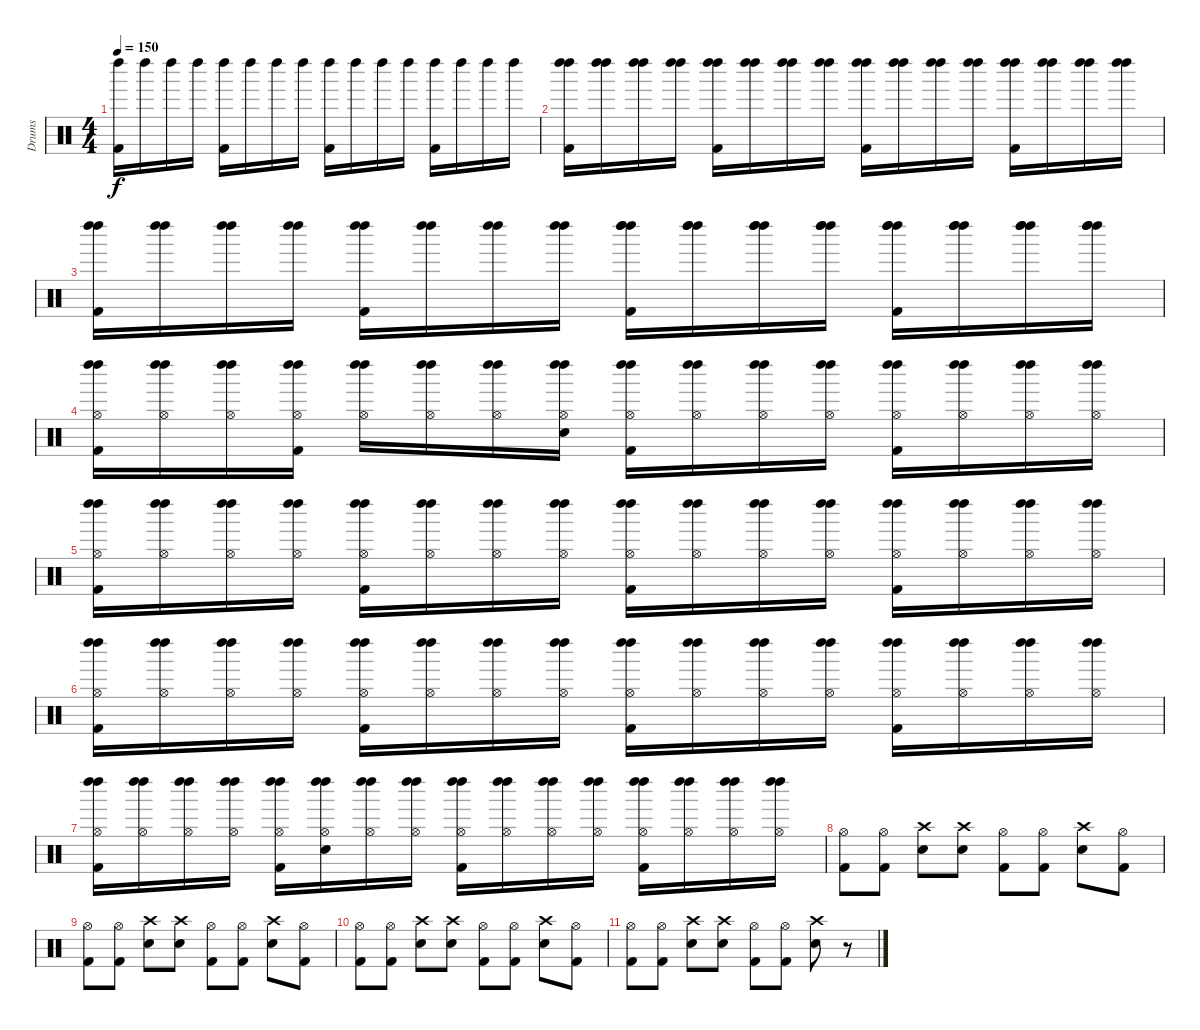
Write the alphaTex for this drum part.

\track ("Drums" "Drums") {instrument percussion}
\staff {score}
\articulation defaults
\ts (4 4)
\tempo 150
\clef neutral
\ks c
("Left Maraca (hit)" "Kick (hit) 2").16{dy f} "Left Maraca (hit)".16 "Left Maraca (hit)".16 "Left Maraca (hit)".16 ("Left Maraca (hit)" "Kick (hit) 2").16 "Left Maraca (hit)".16 "Left Maraca (hit)".16 "Left Maraca (hit)".16 ("Left Maraca (hit)" "Kick (hit) 2").16 "Left Maraca (hit)".16 "Left Maraca (hit)".16 "Left Maraca (hit)".16 ("Left Maraca (hit)" "Kick (hit) 2").16 "Left Maraca (hit)".16 "Left Maraca (hit)".16 "Left Maraca (hit)".16 |
("Left Maraca (hit)" "Left Maraca (hit)" "Kick (hit) 2").16 ("Left Maraca (hit)" "Left Maraca (hit)").16 ("Left Maraca (hit)" "Left Maraca (hit)").16 ("Left Maraca (hit)" "Left Maraca (hit)").16 ("Left Maraca (hit)" "Left Maraca (hit)" "Kick (hit) 2").16 ("Left Maraca (hit)" "Left Maraca (hit)").16 ("Left Maraca (hit)" "Left Maraca (hit)").16 ("Left Maraca (hit)" "Left Maraca (hit)").16 ("Left Maraca (hit)" "Left Maraca (hit)" "Kick (hit) 2").16 ("Left Maraca (hit)" "Left Maraca (hit)").16 ("Left Maraca (hit)" "Left Maraca (hit)").16 ("Left Maraca (hit)" "Left Maraca (hit)").16 ("Left Maraca (hit)" "Left Maraca (hit)" "Kick (hit) 2").16 ("Left Maraca (hit)" "Left Maraca (hit)").16 ("Left Maraca (hit)" "Left Maraca (hit)").16 ("Left Maraca (hit)" "Left Maraca (hit)").16 |
("Left Maraca (hit)" "Left Maraca (hit)" "Kick (hit) 2").16 ("Left Maraca (hit)" "Left Maraca (hit)").16 ("Left Maraca (hit)" "Left Maraca (hit)").16 ("Left Maraca (hit)" "Left Maraca (hit)").16 ("Left Maraca (hit)" "Left Maraca (hit)" "Kick (hit) 2").16 ("Left Maraca (hit)" "Left Maraca (hit)").16 ("Left Maraca (hit)" "Left Maraca (hit)").16 ("Left Maraca (hit)" "Left Maraca (hit)").16 ("Left Maraca (hit)" "Left Maraca (hit)" "Left Maraca (hit)" "Kick (hit) 2").16 ("Left Maraca (hit)" "Left Maraca (hit)" "Left Maraca (hit)").16 ("Left Maraca (hit)" "Left Maraca (hit)" "Left Maraca (hit)").16 ("Left Maraca (hit)" "Left Maraca (hit)" "Left Maraca (hit)").16 ("Left Maraca (hit)" "Left Maraca (hit)" "Left Maraca (hit)" "Kick (hit) 2").16 ("Left Maraca (hit)" "Left Maraca (hit)" "Left Maraca (hit)").16 ("Left Maraca (hit)" "Left Maraca (hit)" "Left Maraca (hit)").16 ("Left Maraca (hit)" "Left Maraca (hit)" "Left Maraca (hit)").16 |
("Left Maraca (hit)" "Left Maraca (hit)" "Hi-Hat (open)" "Kick (hit) 2").16 ("Left Maraca (hit)" "Left Maraca (hit)" "Hi-Hat (open)").16 ("Left Maraca (hit)" "Left Maraca (hit)" "Hi-Hat (open)").16 ("Left Maraca (hit)" "Left Maraca (hit)" "Hi-Hat (open)" "Kick (hit) 2").16 ("Left Maraca (hit)" "Left Maraca (hit)" "Hi-Hat (open)").16 ("Left Maraca (hit)" "Left Maraca (hit)" "Hi-Hat (open)").16 ("Left Maraca (hit)" "Left Maraca (hit)" "Hi-Hat (open)").16 ("Left Maraca (hit)" "Left Maraca (hit)" "Hi-Hat (open)" "Snare (hit)").16 ("Left Maraca (hit)" "Left Maraca (hit)" "Hi-Hat (open)" "Kick (hit) 2").16 ("Left Maraca (hit)" "Left Maraca (hit)" "Hi-Hat (open)").16 ("Left Maraca (hit)" "Left Maraca (hit)" "Hi-Hat (open)").16 ("Left Maraca (hit)" "Left Maraca (hit)" "Hi-Hat (open)").16 ("Left Maraca (hit)" "Left Maraca (hit)" "Hi-Hat (open)" "Kick (hit) 2").16 ("Left Maraca (hit)" "Left Maraca (hit)" "Hi-Hat (open)").16 ("Left Maraca (hit)" "Left Maraca (hit)" "Hi-Hat (open)").16 ("Left Maraca (hit)" "Left Maraca (hit)" "Hi-Hat (open)").16 |
("Left Maraca (hit)" "Left Maraca (hit)" "Hi-Hat (open)" "Kick (hit) 2").16 ("Left Maraca (hit)" "Left Maraca (hit)" "Hi-Hat (open)").16 ("Left Maraca (hit)" "Left Maraca (hit)" "Hi-Hat (open)").16 ("Left Maraca (hit)" "Left Maraca (hit)" "Hi-Hat (open)").16 ("Left Maraca (hit)" "Left Maraca (hit)" "Hi-Hat (open)" "Kick (hit) 2").16 ("Left Maraca (hit)" "Left Maraca (hit)" "Hi-Hat (open)").16 ("Left Maraca (hit)" "Left Maraca (hit)" "Hi-Hat (open)").16 ("Left Maraca (hit)" "Left Maraca (hit)" "Hi-Hat (open)").16 ("Left Maraca (hit)" "Left Maraca (hit)" "Hi-Hat (open)" "Kick (hit) 2").16 ("Left Maraca (hit)" "Left Maraca (hit)" "Hi-Hat (open)").16 ("Left Maraca (hit)" "Left Maraca (hit)" "Hi-Hat (open)").16 ("Left Maraca (hit)" "Left Maraca (hit)" "Hi-Hat (open)").16 ("Left Maraca (hit)" "Left Maraca (hit)" "Hi-Hat (open)" "Kick (hit) 2").16 ("Left Maraca (hit)" "Left Maraca (hit)" "Hi-Hat (open)").16 ("Left Maraca (hit)" "Left Maraca (hit)" "Hi-Hat (open)").16 ("Left Maraca (hit)" "Left Maraca (hit)" "Hi-Hat (open)").16 |
("Left Maraca (hit)" "Left Maraca (hit)" "Hi-Hat (open)" "Kick (hit) 2").16 ("Left Maraca (hit)" "Left Maraca (hit)" "Hi-Hat (open)").16 ("Left Maraca (hit)" "Left Maraca (hit)" "Hi-Hat (open)").16 ("Left Maraca (hit)" "Left Maraca (hit)" "Hi-Hat (open)").16 ("Left Maraca (hit)" "Left Maraca (hit)" "Hi-Hat (open)" "Kick (hit) 2").16 ("Left Maraca (hit)" "Left Maraca (hit)" "Hi-Hat (open)").16 ("Left Maraca (hit)" "Left Maraca (hit)" "Hi-Hat (open)").16 ("Left Maraca (hit)" "Left Maraca (hit)" "Hi-Hat (open)").16 ("Left Maraca (hit)" "Left Maraca (hit)" "Hi-Hat (open)" "Kick (hit) 2").16 ("Left Maraca (hit)" "Left Maraca (hit)" "Hi-Hat (open)").16 ("Left Maraca (hit)" "Left Maraca (hit)" "Hi-Hat (open)").16 ("Left Maraca (hit)" "Left Maraca (hit)" "Hi-Hat (open)").16 ("Left Maraca (hit)" "Left Maraca (hit)" "Hi-Hat (open)" "Kick (hit) 2").16 ("Left Maraca (hit)" "Left Maraca (hit)" "Hi-Hat (open)").16 ("Left Maraca (hit)" "Left Maraca (hit)" "Hi-Hat (open)").16 ("Left Maraca (hit)" "Left Maraca (hit)" "Hi-Hat (open)").16 |
("Left Maraca (hit)" "Left Maraca (hit)" "Hi-Hat (open)" "Kick (hit) 2").16 ("Left Maraca (hit)" "Left Maraca (hit)" "Hi-Hat (open)").16 ("Left Maraca (hit)" "Left Maraca (hit)" "Hi-Hat (open)").16 ("Left Maraca (hit)" "Left Maraca (hit)" "Hi-Hat (open)").16 ("Left Maraca (hit)" "Left Maraca (hit)" "Hi-Hat (open)" "Kick (hit) 2").16 ("Left Maraca (hit)" "Left Maraca (hit)" "Hi-Hat (open)" "Snare (hit)").16 ("Left Maraca (hit)" "Left Maraca (hit)" "Hi-Hat (open)").16 ("Left Maraca (hit)" "Left Maraca (hit)" "Hi-Hat (open)").16 ("Left Maraca (hit)" "Left Maraca (hit)" "Hi-Hat (open)" "Kick (hit) 2").16 ("Left Maraca (hit)" "Left Maraca (hit)" "Hi-Hat (open)").16 ("Left Maraca (hit)" "Left Maraca (hit)" "Hi-Hat (open)").16 ("Left Maraca (hit)" "Left Maraca (hit)" "Hi-Hat (open)").16 ("Left Maraca (hit)" "Left Maraca (hit)" "Hi-Hat (open)" "Kick (hit) 2").16 ("Left Maraca (hit)" "Left Maraca (hit)" "Hi-Hat (open)").16 ("Left Maraca (hit)" "Left Maraca (hit)" "Hi-Hat (open)").16 ("Left Maraca (hit)" "Left Maraca (hit)" "Hi-Hat (open)").16 |
("Hi-Hat (open)" "Kick (hit) 2").8 ("Hi-Hat (open)" "Kick (hit) 2").8 ("Crash high (hit)" "Electric Snare (hit)").8 ("Crash high (hit)" "Electric Snare (hit)").8 ("Hi-Hat (open)" "Kick (hit) 2").8 ("Hi-Hat (open)" "Kick (hit) 2").8 ("Crash high (hit)" "Electric Snare (hit)").8 ("Hi-Hat (open)" "Kick (hit) 2").8 |
("Hi-Hat (open)" "Kick (hit) 2").8 ("Hi-Hat (open)" "Kick (hit) 2").8 ("Crash high (hit)" "Electric Snare (hit)").8 ("Crash high (hit)" "Electric Snare (hit)").8 ("Hi-Hat (open)" "Kick (hit) 2").8 ("Hi-Hat (open)" "Kick (hit) 2").8 ("Crash high (hit)" "Electric Snare (hit)").8 ("Hi-Hat (open)" "Kick (hit) 2").8 |
("Hi-Hat (open)" "Kick (hit) 2").8 ("Hi-Hat (open)" "Kick (hit) 2").8 ("Crash high (hit)" "Electric Snare (hit)").8 ("Crash high (hit)" "Electric Snare (hit)").8 ("Hi-Hat (open)" "Kick (hit) 2").8 ("Hi-Hat (open)" "Kick (hit) 2").8 ("Crash high (hit)" "Electric Snare (hit)").8 ("Hi-Hat (open)" "Kick (hit) 2").8 |
("Hi-Hat (open)" "Kick (hit) 2").8 ("Hi-Hat (open)" "Kick (hit) 2").8 ("Crash high (hit)" "Electric Snare (hit)").8 ("Crash high (hit)" "Electric Snare (hit)").8 ("Hi-Hat (open)" "Kick (hit) 2").8 ("Hi-Hat (open)" "Kick (hit) 2").8 ("Crash high (hit)" "Electric Snare (hit)").8 r.8
